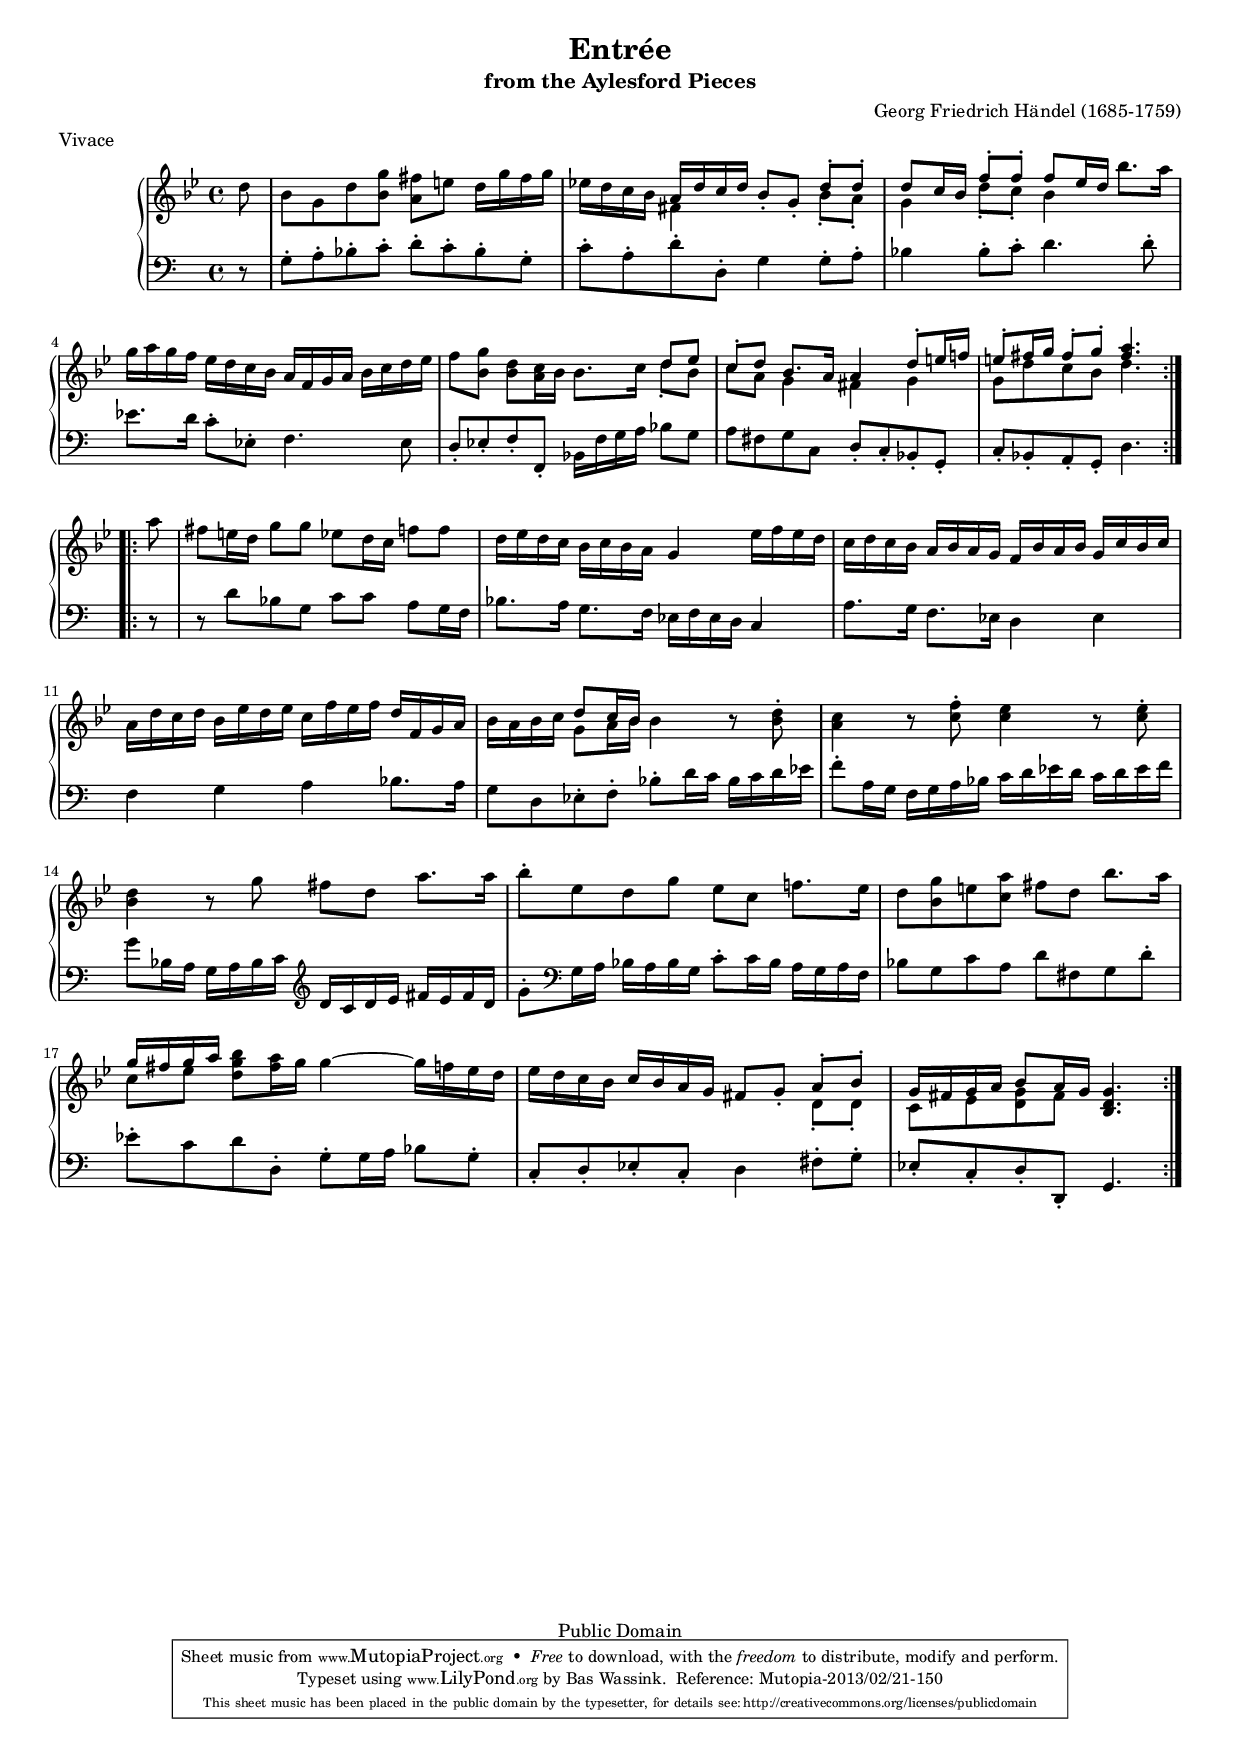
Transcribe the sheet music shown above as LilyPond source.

\version "2.16.1"
#(set-global-staff-size 16)
\header {
  title             = "Entrée"
  subtitle          = "from the Aylesford Pieces"
  composer          = "Georg Friedrich Händel (1685-1759)"
  meter             = "Vivace"
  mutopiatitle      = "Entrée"
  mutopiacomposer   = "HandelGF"
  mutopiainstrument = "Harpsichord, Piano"
  date              = "18th Century"
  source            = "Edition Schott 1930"
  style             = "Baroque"
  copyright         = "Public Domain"
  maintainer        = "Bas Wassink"
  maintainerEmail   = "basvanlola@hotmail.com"

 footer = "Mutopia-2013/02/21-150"
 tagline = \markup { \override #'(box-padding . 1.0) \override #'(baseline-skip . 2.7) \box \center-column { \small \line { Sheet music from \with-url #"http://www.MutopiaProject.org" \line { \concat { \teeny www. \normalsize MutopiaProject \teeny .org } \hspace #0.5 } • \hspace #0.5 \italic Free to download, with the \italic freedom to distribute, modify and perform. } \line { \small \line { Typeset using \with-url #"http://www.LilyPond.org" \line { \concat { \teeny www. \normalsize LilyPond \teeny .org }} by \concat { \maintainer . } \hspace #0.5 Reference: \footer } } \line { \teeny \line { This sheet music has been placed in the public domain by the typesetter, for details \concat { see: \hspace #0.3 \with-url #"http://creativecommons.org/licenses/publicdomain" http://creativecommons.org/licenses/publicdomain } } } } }
  }
  
Global =  {\key g\minor \time 4/4 \partial 8}


MD =  \relative c'' {
  \repeat volta 2 {
  d8
  
  bes g d' <bes g'> <a fis'> e' d16 g fis g |
  es! d c bes <<{a d c d} \\ {fis,4}>> bes8-. g-. <<{d'-. d-.} \\ {bes-. a-.}>> |
  <<{d c16 bes f'8-. f-. f es16 d} \\ {g,4 d'8-. c-. bes4}>> bes'8. a16 |
  g16 a g f es d c bes a f g a bes c d es |
  
  f8 <bes, g'> <bes d> <a c>16 bes bes8. c16
  <<{
    d8 es |
    c-. d bes8. a16 a4  d8[-. e16 f!] |
    e8[-. fis16 g]  fis8[-. g-.] <fis a>4.
  } \\ {
    d8-. bes |
    c a g4 fis g |
    g8[ d' c bes] d4.
  }>>
  }
  
  \repeat volta 2 {
  a'8 |
  fis e16 d g8 g es d16 c f8 f |
  d16 es d c bes c bes a g4 es'16 f es d |
  c d c bes a bes a g f bes a bes g c bes c |
  a d c d bes es d es c f es f d f, g a |
  
  bes a bes c <<{d8 c16 bes} \\ {g8 a16 bes}>> bes4 r8 <bes d>8-. |
  <a c>4 r8 <c f>-. <c es>4 r8 <c es>-. |
  <bes d>4 r8 g' fis d a'8. a16 |
  bes8-. es, d g es c f!8. es16 |
  
  d8 <bes g'> e <c a'> fis d bes'8. a16 |
  <<{g fis g a} \\ {c,8[ es]}>> <d g bes> <fis a>16 g g4 ~ g16 f es d |
  es d c bes c bes a g fis8 g-. <<{a-. bes-.} \\ {d,-. d-.}>> |
  <<{g16[ fis g a]  bes8[ a16 g]} \\ {c,8 es <d g> fis}>> <bes, d g>4.
  }
  }

MS =  \relative c' {
  r8
  
  g-. a-. bes-. c-. d-. c-. bes-. g-.
  c-. a-. d-. d,-. g4 g8-. a-.
  bes4 bes8-. c-. d4. d8-. 
  es8. d16 c8-. es,-. f4. es8
  
  d-. es-. f-. f,-. bes16 f' g a bes8 g
  a fis g c, d-. c-. bes-. g-.
   c[-. bes-. a-. g-.] d'4.
  
  r8
  
  r d'8 bes g c c a g16 f
  bes8. a16 g8. f16 es f es d c4
  a'8. g16 f8. es16 d4 es
  f g a bes8. a16
  
  g8 d es-. f-. bes-. d16 c bes c d es
  f8-. a,16 g f g a bes c d es d c d es f
  g8 bes,16 a g a bes c \clef violin d c d e fis e fis d
  g8-. \clef bass g,16 a bes a bes g c8-. c16 bes a g a f
  
  bes8 g c a d fis, g d'-.
  es-. c d d,-. g-. g16 a bes8 g-.
  c,-. d-. es-. c-. d4 fis8-. g-.
   es[-. c-. d-. d,-.] g4.
  }

\score { {
  \new PianoStaff <<
    \set PianoStaff.midiInstrument = "harpsichord"
    \new Staff = "up" <<
      \Global \clef treble \MD
    >>
    \new Staff = "down" <<
      \clef bass \MS
    >>
  >>
}

  \midi {
    \tempo 4 = 92
    }


\layout {}
}
